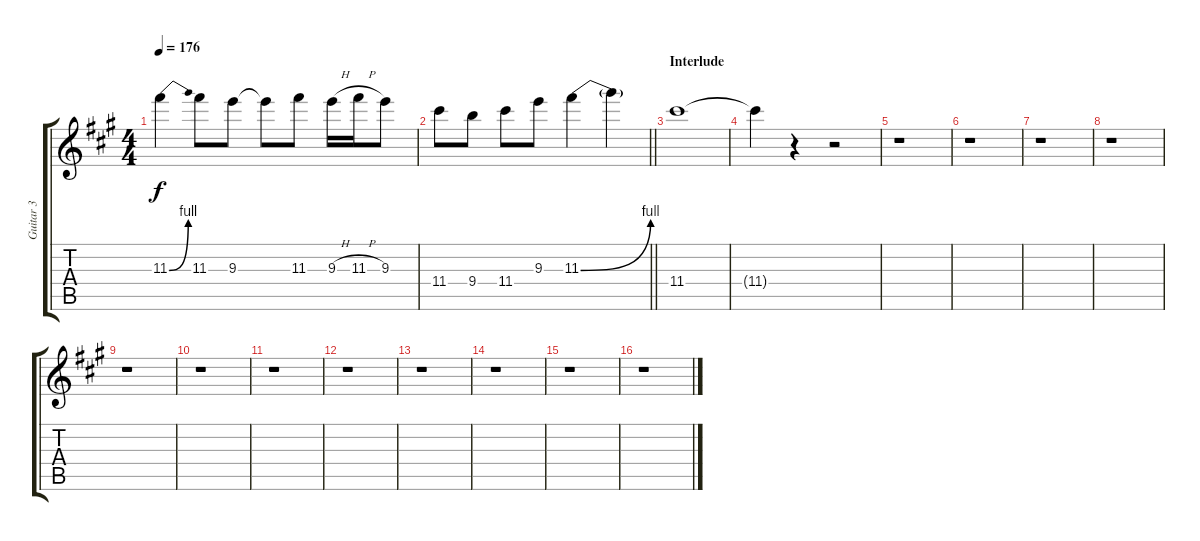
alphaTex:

\track ("Guitar 3" "Guitar 3") {instrument distortionguitar}
\staff {score tabs}
\tuning (E4 B3 G3 D3 A2 D2) {hide}
\ts (4 4)
\tempo 176
\clef g2
\ks a
11.3{be (bend 0 0 60 4)}.4{ot 8vb dy f} 11.3.8{ot 8vb} 9.3.8{ot 8vb} 9.3{t}.8{ot 8vb} 11.3.8{ot 8vb} 9.3{h}.16{ot 8vb} 11.3{h}.16{ot 8vb} 9.3.8{ot 8vb} |
\barLineRight lightlight
11.4.8{ot 8vb} 9.4.8{ot 8vb} 11.4.8{ot 8vb} 9.3.8{ot 8vb} 11.3{be (bend 0 0 60 4)}.4{ot 8vb} 11.3{t}.4{ot 8vb} |
\section ("" "Interlude")
11.4.1{ot 8vb} |
11.4{t}.4{ot 8vb} r.4 r.2 |
r.1 |
r.1 |
r.1 |
r.1 |
r.1 |
r.1 |
r.1 |
r.1 |
r.1 |
r.1 |
r.1 |
r.1
